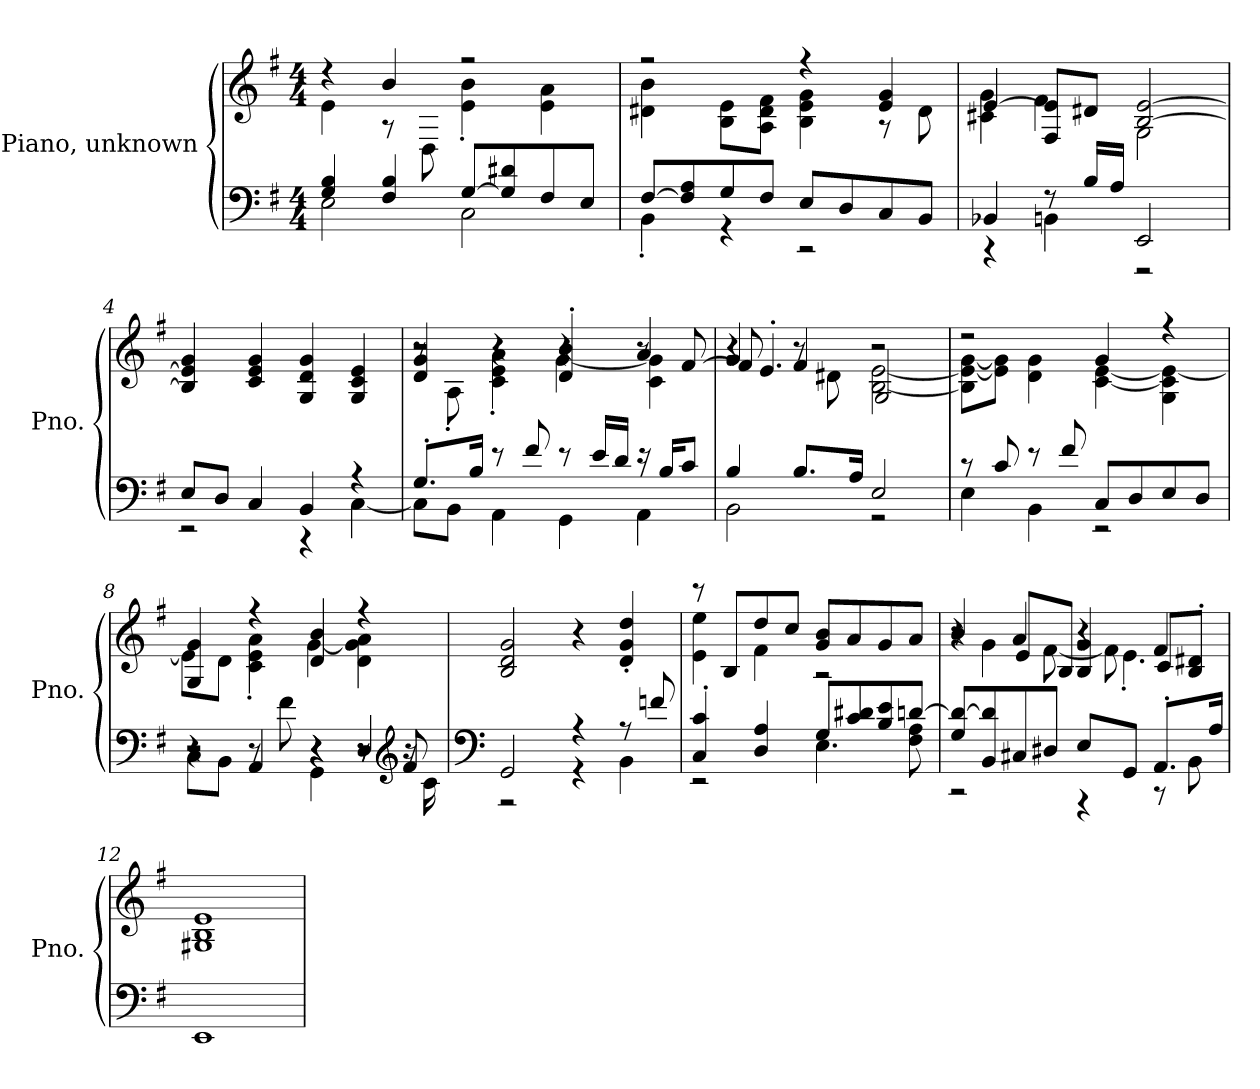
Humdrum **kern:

**kern	**kern
*part1	*part1
*staff2	*staff1
*I"Piano, unknown	*
*I'Pno.	*
*clefF4	*clefG2
*k[f#]	*k[f#]
*M4/4	*M4/4
*MM120	*MM120
=1	=1
*^	*^
4G/ 4B/	2E\	4r	4e\
4F#/ 4B/	.	4b/	8r
.	.	.	8D\
[8G/L	2C\	2r	4e\' 4b\'
8G/] 8d#X/	.	.	.
8F#/	.	.	4e\ 4a\
8E/J	.	.	.
=2	=2	=2	=2
[8F#/L	4BB'\	2r	4d#X\ 4b\
8F#/] 8A/	.	.	.
8G/	4r	.	8B\ 8e\L
8F#/J	.	.	8A\ 8d#\ 8f#\J
8E/L	2r	4r	4B\ 4e\ 4g\
8D/	.	.	.
8C/	.	4e/ 4g/	8r
8BB/J	.	.	8d#\
=3	=3	=3	=3
4BB-X/	4r	[4e/	4c#X\ 4g\
8r	4BBn\	8F#/ 8e/]L	4f#\
16B/LL	.	8d#X/J	.
16A/JJ	.	.	.
2EE/	2r	[2B/ [2e/	2G\
*	*	*v	*v
=4	=4	=4
8E/L	2r	4B/] 4e/] 4g/
8D/J	.	.
4C/	.	4c/ 4e/ 4g/
4BB/	4r	4G/ 4d/ 4g/
4r	[4C\	4G/ 4c/ 4e/
!!LO:LB:g=z
=5	=5	=5
*	*	*^
*	*	*	*^
8.G'/L	8C\L]	4d/ 4g/	8r	2r
.	8BB\J	.	8A'\	.
16B/Jk	.	.	.	.
8r	4AA\	4r	4c\' 4e\' 4a\'	.
8f#/	.	.	.	.
8r	4GG\	4d/' 4b/'	[4g\	4r
16e/LL	.	.	.	.
16d/JJ	.	.	.	.
16r	4AA\	4a/	4c\ 4g\]	8r
16B/KL	.	.	.	.
8c/J	.	.	.	[8f#/
=6	=6	=6	=6	=6
4B/	2BB\	4g/	4r	8f#/]
.	.	.	.	4.e'/
8.B/L	.	4f#/	8r	.
.	.	.	8d#X\	.
16A/Jk	.	.	.	.
2E/	2r	2r	[2B\ [2e\	2G/
*	*	*	*v	*v
=7	=7	=7	=7
8r	4E\	2r	8B\] 8e\_ [8g\L
8c/	.	.	8e\] 8g\]J
8r	4BB\	.	4d\ 4g\
8f#/	.	.	.
8C/L	2r	4g/	[4c\ [4e\
8D/	.	.	.
8E/	.	4r	4G\ 4c\] 4e\_
8D/J	.	.	.
=8	=8	=8	=8
*	*^	*	*
2r	8C\L	4r	4G/ 4g/	8e\L]
.	8BB\J	.	.	8d\J
.	8r	4AA/	4r	4c\' 4e\' 4a\'
.	8f#\	.	.	.
4r	4GG\	4r	4d/ 4b/	[4g\
8r	8r	4D/	4r	4d\ 4g\] 4a\
*clefG2	*	*	*	*
8f#/	16r	.	.	.
.	16c\	.	.	.
*v	*v	*v	*	*
*	*v	*v
!!LO:LB:g=z
=9	=9
*clefF4	*
*^	*
2GG/	2r	2B/ 2d/ 2g/
4r	4r	4r
8r	4BB\	4d/' 4g/' 4dd/'
8fn/	.	.
=10	=10	=10
*	*	*^
4C/' 4c/'	2r	8r	4e\ 4ee\
.	.	8B/L	.
4D/ 4A/	.	8dd/	4f#\
.	.	8cc/J	.
8G/L	4.E\	8g/ 8b/L	2r
8c/ 8d#X/	.	8a/	.
8B/ 8e/	.	8g/	.
[8dn/J	8F#\ 8A\	8a/J	.
=11	=11	=11	=11
*	*	*	*^
8G/ 8d/_L	2r	4b/	8r	4r
8BB/ 8d/]	.	.	4g\	.
8C#X/	.	4a/	.	8e/L
8D#X/J	.	.	[8f#\	8B/J
8E/L	4r	4B/ 4g/	8f#\]	4r
8GG/J	.	.	4.e'\	.
8.AA'/L	8r	4f#/	.	8c/L
.	8BB\	.	.	8B/' 8d#X/'J
16A/Jk	.	.	.	.
*v	*v	*	*	*
*	*v	*v	*v
=12	=12
1EE	1G#X 1B 1e
=	=
*-	*-
